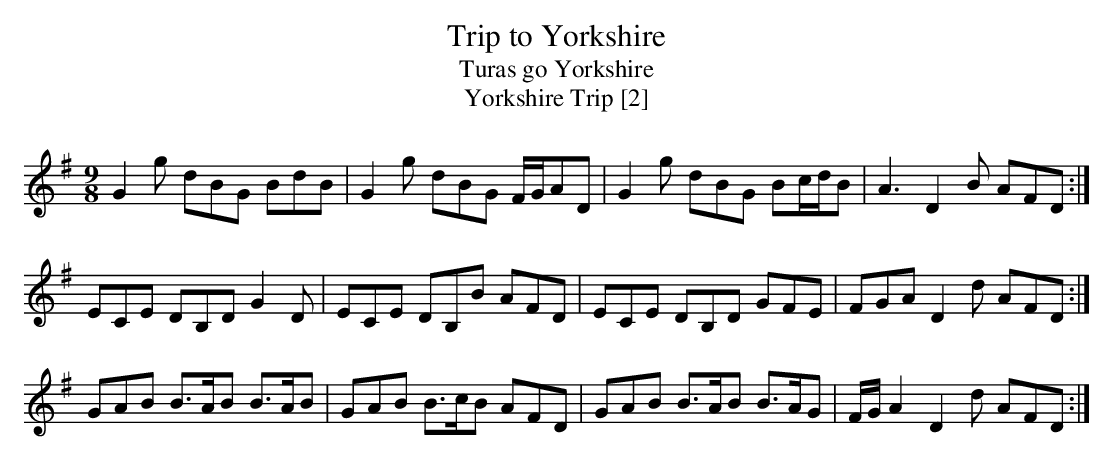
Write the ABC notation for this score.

X:1
T: Trip to Yorkshire
T: Turas go Yorkshire
T:Yorkshire Trip [2]
L: 1/8
M: 9/8
K: G
G2g dBG BdB|G2g dBG F/G/AD|G2g dBG Bc/d/B|A3 D2B AFD :|
ECE DB,D G2D|ECE DB,B AFD|ECE DB,D GFE|FGA D2d AFD :|
GAB B>AB B>AB|GAB B>cB AFD|GAB B>AB B>AG|F/G/ A2 D2d AFD :|
